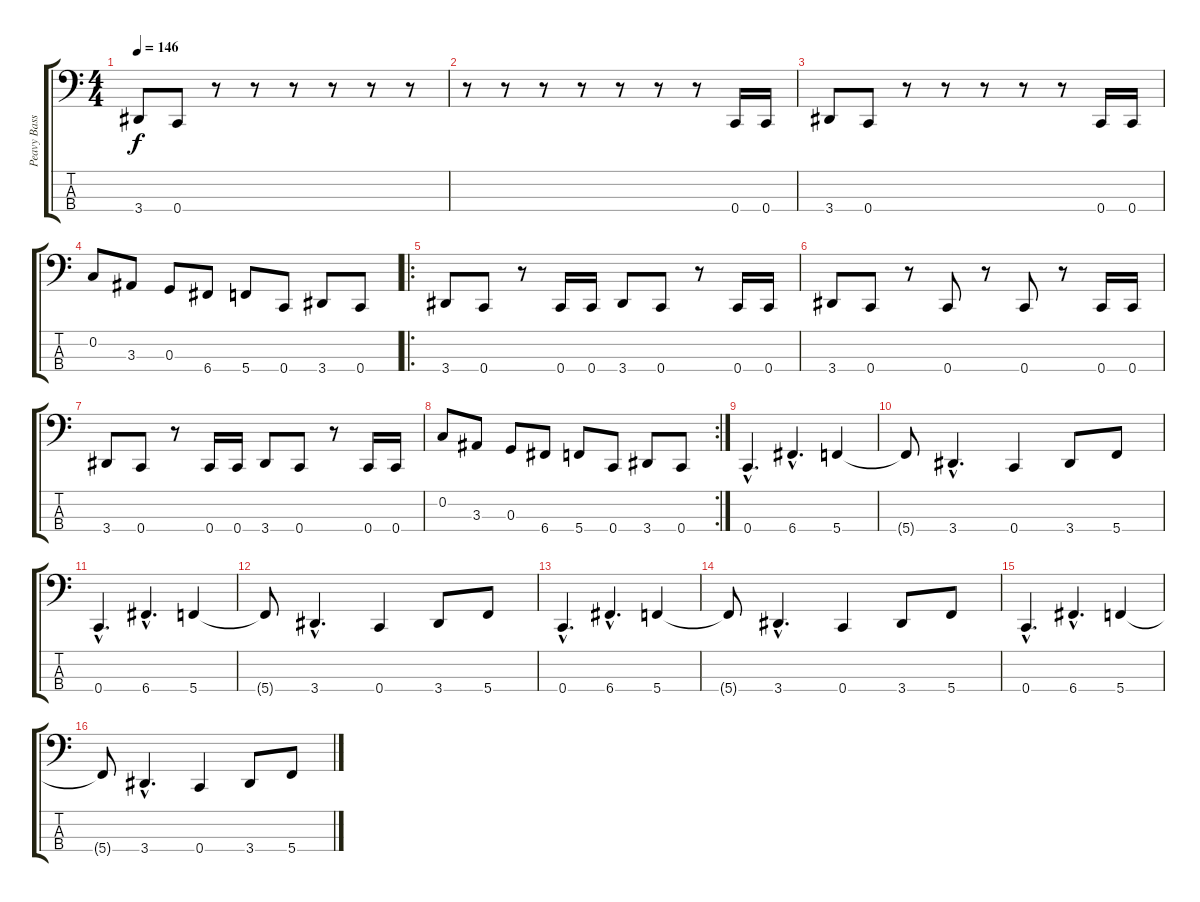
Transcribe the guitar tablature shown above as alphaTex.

\track ("Peavy Bass" "Peavy Bass") {instrument electricbasspick}
\staff {score tabs}
\tuning (F2 C2 G1 C1) {hide}
\ts (4 4)
\tempo 146
\clef f4
\ks c
3.4.8{dy f} 0.4.8 r.8 r.8 r.8 r.8 r.8 r.8 |
r.8 r.8 r.8 r.8 r.8 r.8 r.8 0.4.16 0.4.16 |
3.4.8 0.4.8 r.8 r.8 r.8 r.8 r.8 0.4.16 0.4.16 |
0.2.8 3.3.8 0.3.8 6.4.8 5.4.8 0.4.8 3.4.8 0.4.8 |
\ro
3.4.8 0.4.8 r.8 0.4.16 0.4.16 3.4.8 0.4.8 r.8 0.4.16 0.4.16 |
3.4.8 0.4.8 r.8 0.4.8 r.8 0.4.8 r.8 0.4.16 0.4.16 |
3.4.8 0.4.8 r.8 0.4.16 0.4.16 3.4.8 0.4.8 r.8 0.4.16 0.4.16 |
\rc 2
0.2.8 3.3.8 0.3.8 6.4.8 5.4.8 0.4.8 3.4.8 0.4.8 |
0.4{hac}.4{d} 6.4{hac}.4{d} 5.4.4 |
5.4{t}.8 3.4{hac}.4{d} 0.4.4 3.4.8 5.4.8 |
0.4{hac}.4{d} 6.4{hac}.4{d} 5.4.4 |
5.4{t}.8 3.4{hac}.4{d} 0.4.4 3.4.8 5.4.8 |
0.4{hac}.4{d} 6.4{hac}.4{d} 5.4.4 |
5.4{t}.8 3.4{hac}.4{d} 0.4.4 3.4.8 5.4.8 |
0.4{hac}.4{d} 6.4{hac}.4{d} 5.4.4 |
5.4{t}.8 3.4{hac}.4{d} 0.4.4 3.4.8 5.4.8
